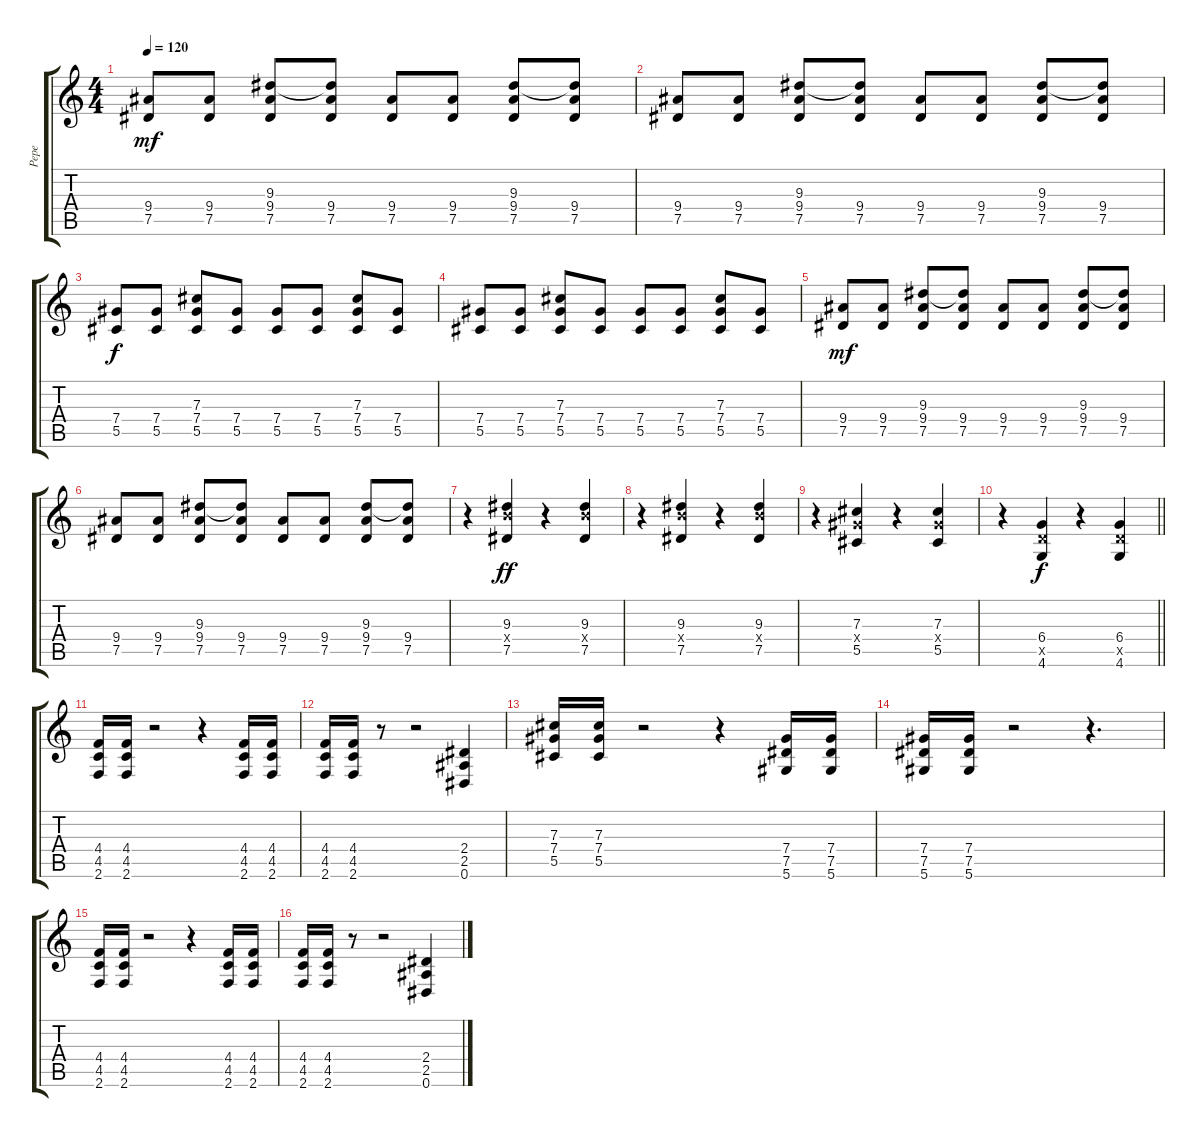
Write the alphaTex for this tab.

\track ("Pepe" "Pepe") {instrument distortionguitar}
\staff {score tabs}
\tuning (Eb4 Bb3 Gb3 Db3 Ab2 Eb2) {hide}
\ts (4 4)
\tempo 120
\clef g2
\ks c
(9.4 7.5).8{dy mf} (9.4 7.5).8 (9.3 9.4 7.5).8 (9.3{t} 9.4 7.5).8 (9.4 7.5).8 (9.4 7.5).8 (9.3 9.4 7.5).8 (9.3{t} 9.4 7.5).8 |
(9.4 7.5).8 (9.4 7.5).8 (9.3 9.4 7.5).8 (9.3{t} 9.4 7.5).8 (9.4 7.5).8 (9.4 7.5).8 (9.3 9.4 7.5).8 (9.3{t} 9.4 7.5).8 |
(7.4 5.5).8{dy f} (7.4 5.5).8 (7.3 7.4 5.5).8 (7.4 5.5).8 (7.4 5.5).8 (7.4 5.5).8 (7.3 7.4 5.5).8 (7.4 5.5).8 |
(7.4 5.5).8 (7.4 5.5).8 (7.3 7.4 5.5).8 (7.4 5.5).8 (7.4 5.5).8 (7.4 5.5).8 (7.3 7.4 5.5).8 (7.4 5.5).8 |
(9.4 7.5).8{dy mf} (9.4 7.5).8 (9.3 9.4 7.5).8 (9.3{t} 9.4 7.5).8 (9.4 7.5).8 (9.4 7.5).8 (9.3 9.4 7.5).8 (9.3{t} 9.4 7.5).8 |
(9.4 7.5).8 (9.4 7.5).8 (9.3 9.4 7.5).8 (9.3{t} 9.4 7.5).8 (9.4 7.5).8 (9.4 7.5).8 (9.3 9.4 7.5).8 (9.3{t} 9.4 7.5).8 |
r.4{volume 11 instrument distortionguitar} (9.3 10.4{x} 7.5).4{dy ff} r.4 (9.3 10.4{x} 7.5).4 |
r.4 (9.3 10.4{x} 7.5).4 r.4 (9.3 10.4{x} 7.5).4 |
r.4 (7.3 7.4{x} 5.5).4 r.4 (7.3 7.4{x} 5.5).4 |
\barLineRight lightlight
r.4 (6.4 6.5{x} 4.6).4{dy f} r.4 (6.4 6.5{x} 4.6).4 |
(4.4 4.5 2.6).16 (4.4 4.5 2.6).16 r.2 r.4 (4.4 4.5 2.6).16 (4.4 4.5 2.6).16 |
(4.4 4.5 2.6).16 (4.4 4.5 2.6).16 r.8 r.2 (2.4 2.5 0.6).4 |
(7.3 7.4 5.5).16 (7.3 7.4 5.5).16 r.2 r.4 (7.4 7.5 5.6).16 (7.4 7.5 5.6).16 |
(7.4 7.5 5.6).16 (7.4 7.5 5.6).16 r.2 r.4{d} |
(4.4 4.5 2.6).16 (4.4 4.5 2.6).16 r.2 r.4 (4.4 4.5 2.6).16 (4.4 4.5 2.6).16 |
(4.4 4.5 2.6).16 (4.4 4.5 2.6).16 r.8 r.2 (2.4 2.5 0.6).4
